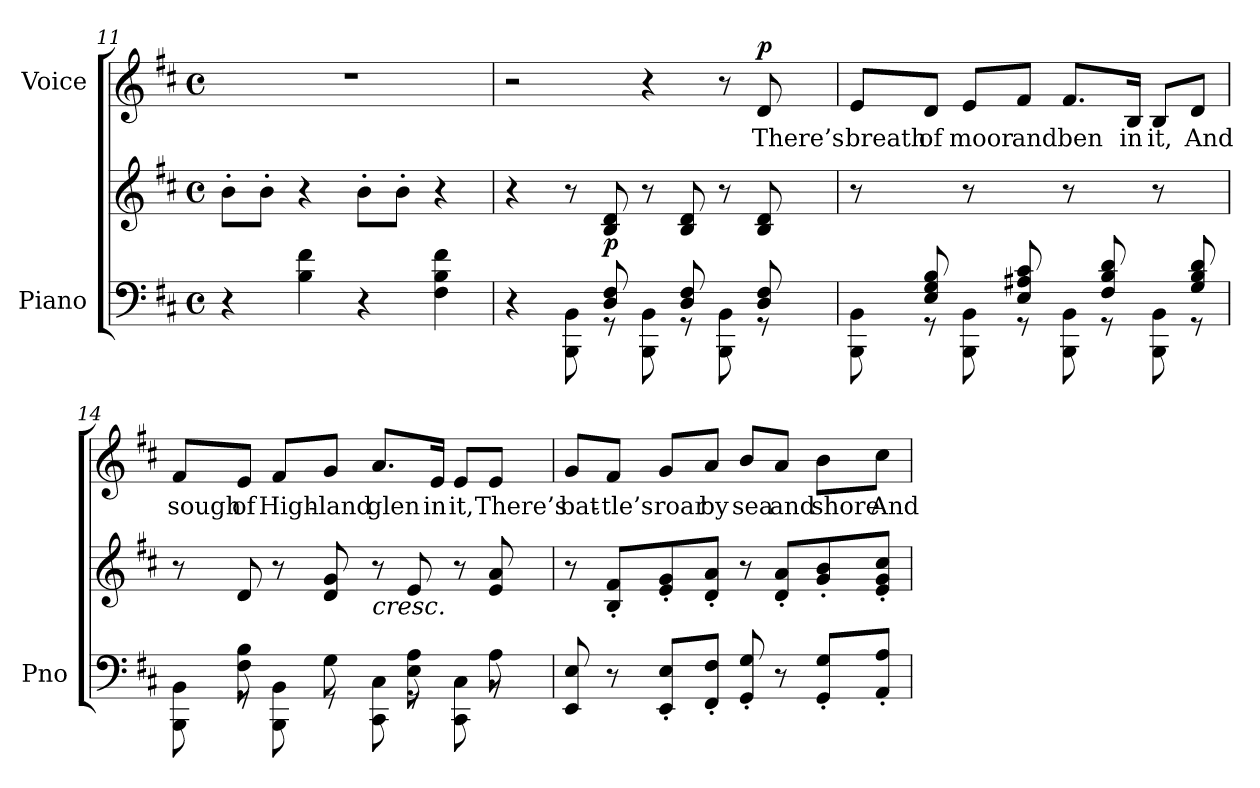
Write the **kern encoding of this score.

**kern	**kern	**dynam	**kern	**text	**dynam
*part2	*part2	*part2	*part1	*part1	*part1
*staff3	*staff2	*staff2/3	*staff1	*staff1	*staff1
*I"Piano	*	*	*I"Voice	*	*
*I'Pno	*	*	*	*	*
*clefF4	*clefG2	*	*clefG2	*	*
*k[f#c#]	*k[f#c#]	*	*k[f#c#]	*	*
*M4/4	*M4/4	*	*M4/4	*	*
*met(c)	*met(c)	*	*met(c)	*	*
=11	=11	=11	=11	=11	=11
4r	8b'\L	.	1r	.	.
.	8b'\J	.	.	.	.
4B\ 4f#\	4r	.	.	.	.
4r	8b'\L	.	.	.	.
.	8b'\J	.	.	.	.
4F#\ 4B\ 4f#\	4r	.	.	.	.
=12	=12	=12	=12	=12	=12
*^	*	*	*	*	*
4.ryy	4r	4r	.	2r	.	.
.	8BBB\ 8BB\	8r	.	.	.	.
!	!	!	!LO:DY:b	!	!	!
8D/ 8F#/	8r	8B/ 8d/	p	.	.	.
8ryy	8BBB\ 8BB\	8r	.	4r	.	.
8D/ 8F#/	8r	8B/ 8d/	.	.	.	.
8ryy	8BBB\ 8BB\	8r	.	8r	.	.
!	!	!	!	!	!	!LO:DY:a
8D/ 8F#/	8r	8B/ 8d/	.	8d/	There’s	p
=13	=13	=13	=13	=13	=13	=13
8ryy	8BBB\ 8BB\	8r	.	8e/L	breath	.
8E/ 8G/ 8B/	8r	8ryy	.	8d/J	of	.
8ryy	8BBB\ 8BB\	8r	.	8e/L	moor	.
8E/ 8A#X/ 8c#/	8r	8ryy	.	8f#/J	and	.
8ryy	8BBB\ 8BB\	8r	.	8.f#/L	ben	.
8F#/ 8B/ 8d/	8r	8ryy	.	.	.	.
.	.	.	.	16B/Jk	in	.
8ryy	8BBB\ 8BB\	8r	.	8B/L	it,	.
8G/ 8B/ 8d/	8r	8ryy	.	8d/J	And	.
=14	=14	=14	=14	=14	=14	=14
8ryy	8BBB\ 8BB\	8r	.	8f#/L	sough	.
8F#\ 8B\	8r	8d/	.	8e/J	of	.
8ryy	8BBB\ 8BB\	8r	.	8f#/L	High-	.
8G\	8r	8d/ 8g/	.	8g/J	-land	.
!	!	!LO:TX:b:i:t=cresc.	!	!	!	!
8ryy	8CC#\ 8C#\	8r	.	8.a/L	glen	.
8E\ 8A\	8r	8e/	.	.	.	.
.	.	.	.	16e/Jk	in	.
8ryy	8CC#\ 8C#\	8r	.	8e/L	it,	.
8A\	8r	8e/ 8a/	.	8e/J	There’s	.
*v	*v	*	*	*	*	*
=15	=15	=15	=15	=15	=15
8EE/ 8E/	8r	.	8g/L	bat-	.
8r	8B/' 8f#/'L	.	8f#/J	-tle’s	.
8EE/' 8E/'L	8e/' 8g/'	.	8g/L	roar	.
8FF#/' 8F#/'J	8d/' 8a/'J	.	8a/J	by	.
8GG/' 8G/'	8r	.	8b/L	sea	.
8r	8d/' 8a/'L	.	8a/J	and	.
8GG/' 8G/'L	8g/' 8b/'	.	8b\L	shore	.
8AA/' 8A/'J	8e/' 8g/' 8cc#/'J	.	8cc#\J	And	.
=	=	=	=	=	=
*-	*-	*-	*-	*-	*-
